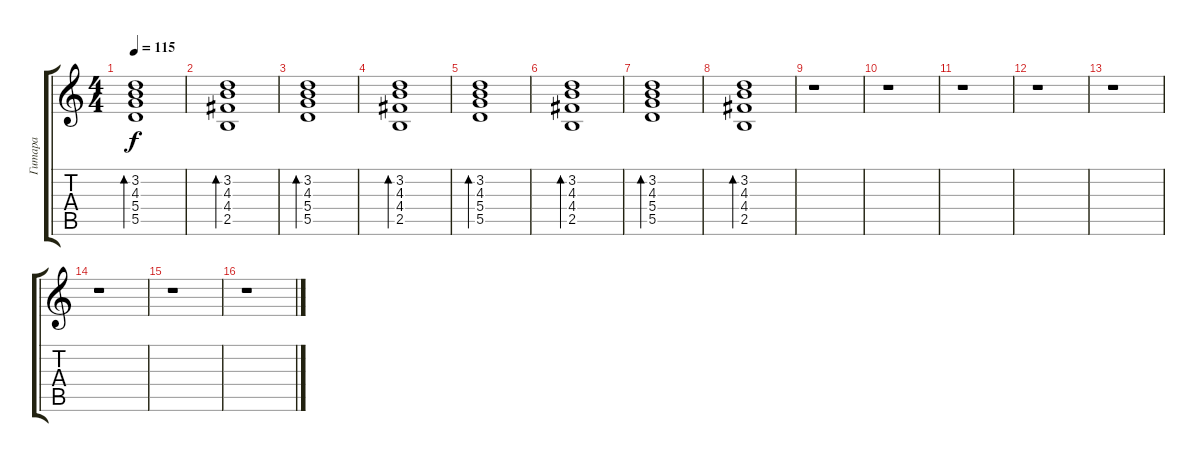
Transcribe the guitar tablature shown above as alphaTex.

\track ("Гитара" "Гитара") {instrument electricguitarjazz}
\staff {score tabs}
\tuning (E4 B3 G3 D3 A2 E2) {hide}
\ts (4 4)
\tempo 115
\clef g2
\ks c
(3.2 4.3 5.4 5.5).1{bd 240 dy f} |
(3.2 4.3 4.4 2.5).1{bd 240} |
(3.2 4.3 5.4 5.5).1{bd 240} |
(3.2 4.3 4.4 2.5).1{bd 240} |
(3.2 4.3 5.4 5.5).1{bd 240} |
(3.2 4.3 4.4 2.5).1{bd 240} |
(3.2 4.3 5.4 5.5).1{bd 240} |
(3.2 4.3 4.4 2.5).1{bd 240} |
r.1 |
r.1 |
r.1 |
r.1 |
r.1 |
r.1 |
r.1 |
r.1
